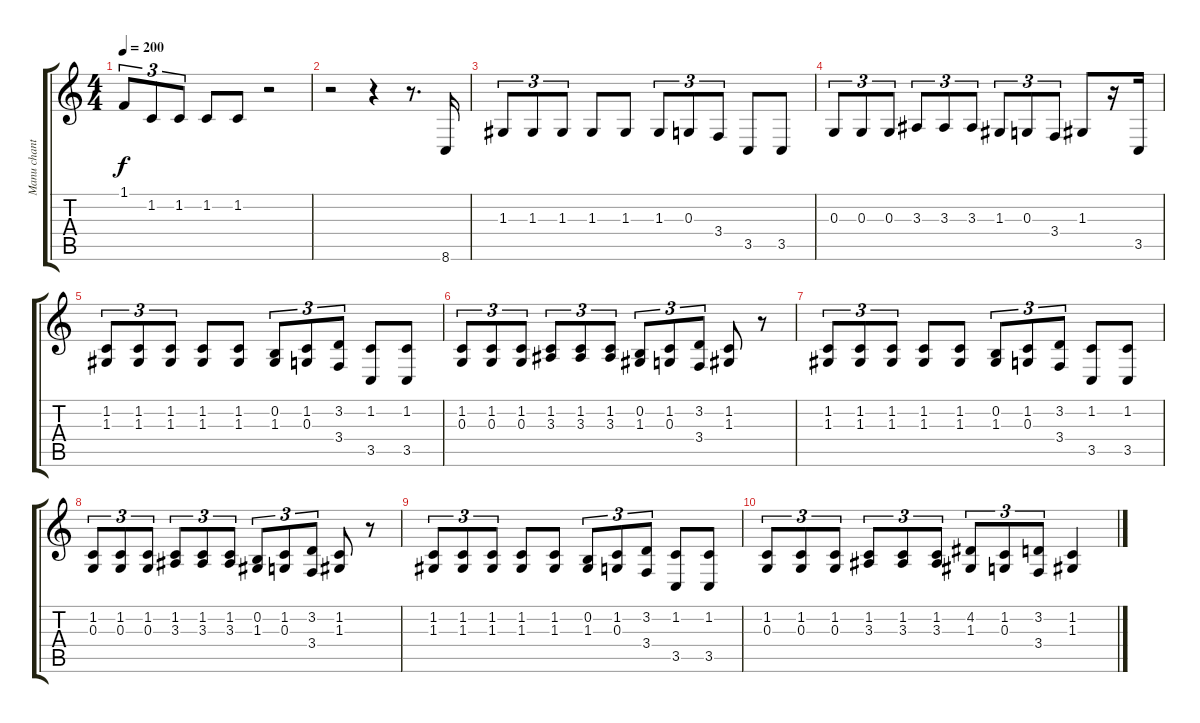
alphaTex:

\track ("Manu chant" "Manu chant") {instrument trumpet}
\staff {score tabs}
\tuning (E4 B3 G3 D3 A2 E2) {hide}
\ts (4 4)
\tempo 200
\clef g2
\ks c
1.1.8{tu (3 2) dy f} 1.2.8{tu (3 2)} 1.2.8{tu (3 2)} 1.2.8 1.2.8 r.2 |
r.2 r.4 r.8{d} 8.6.16 |
1.3.8{tu (3 2)} 1.3.8{tu (3 2)} 1.3.8{tu (3 2)} 1.3.8 1.3.8 1.3.8{tu (3 2)} 0.3.8{tu (3 2)} 3.4.8{tu (3 2)} 3.5.8 3.5.8 |
0.3.8{tu (3 2)} 0.3.8{tu (3 2)} 0.3.8{tu (3 2)} 3.3.8{tu (3 2)} 3.3.8{tu (3 2)} 3.3.8{tu (3 2)} 1.3.8{tu (3 2)} 0.3.8{tu (3 2)} 3.4.8{tu (3 2)} 1.3.8 r.16 3.5.16 |
(1.2 1.3).8{tu (3 2)} (1.2 1.3).8{tu (3 2)} (1.2 1.3).8{tu (3 2)} (1.2 1.3).8 (1.2 1.3).8 (0.2 1.3).8{tu (3 2)} (1.2 0.3).8{tu (3 2)} (3.2 3.4).8{tu (3 2)} (1.2 3.5).8 (1.2 3.5).8 |
(1.2 0.3).8{tu (3 2)} (1.2 0.3).8{tu (3 2)} (1.2 0.3).8{tu (3 2)} (1.2 3.3).8{tu (3 2)} (1.2 3.3).8{tu (3 2)} (1.2 3.3).8{tu (3 2)} (0.2 1.3).8{tu (3 2)} (1.2 0.3).8{tu (3 2)} (3.2 3.4).8{tu (3 2)} (1.2 1.3).8 r.8 |
(1.2 1.3).8{tu (3 2)} (1.2 1.3).8{tu (3 2)} (1.2 1.3).8{tu (3 2)} (1.2 1.3).8 (1.2 1.3).8 (0.2 1.3).8{tu (3 2)} (1.2 0.3).8{tu (3 2)} (3.2 3.4).8{tu (3 2)} (1.2 3.5).8 (1.2 3.5).8 |
(1.2 0.3).8{tu (3 2)} (1.2 0.3).8{tu (3 2)} (1.2 0.3).8{tu (3 2)} (1.2 3.3).8{tu (3 2)} (1.2 3.3).8{tu (3 2)} (1.2 3.3).8{tu (3 2)} (0.2 1.3).8{tu (3 2)} (1.2 0.3).8{tu (3 2)} (3.2 3.4).8{tu (3 2)} (1.2 1.3).8 r.8 |
(1.2 1.3).8{tu (3 2)} (1.2 1.3).8{tu (3 2)} (1.2 1.3).8{tu (3 2)} (1.2 1.3).8 (1.2 1.3).8 (0.2 1.3).8{tu (3 2)} (1.2 0.3).8{tu (3 2)} (3.2 3.4).8{tu (3 2)} (1.2 3.5).8 (1.2 3.5).8 |
(1.2 0.3).8{tu (3 2)} (1.2 0.3).8{tu (3 2)} (1.2 0.3).8{tu (3 2)} (1.2 3.3).8{tu (3 2)} (1.2 3.3).8{tu (3 2)} (1.2 3.3).8{tu (3 2)} (4.2 1.3).8{tu (3 2)} (1.2 0.3).8{tu (3 2)} (3.2 3.4).8{tu (3 2)} (1.2 1.3).4
